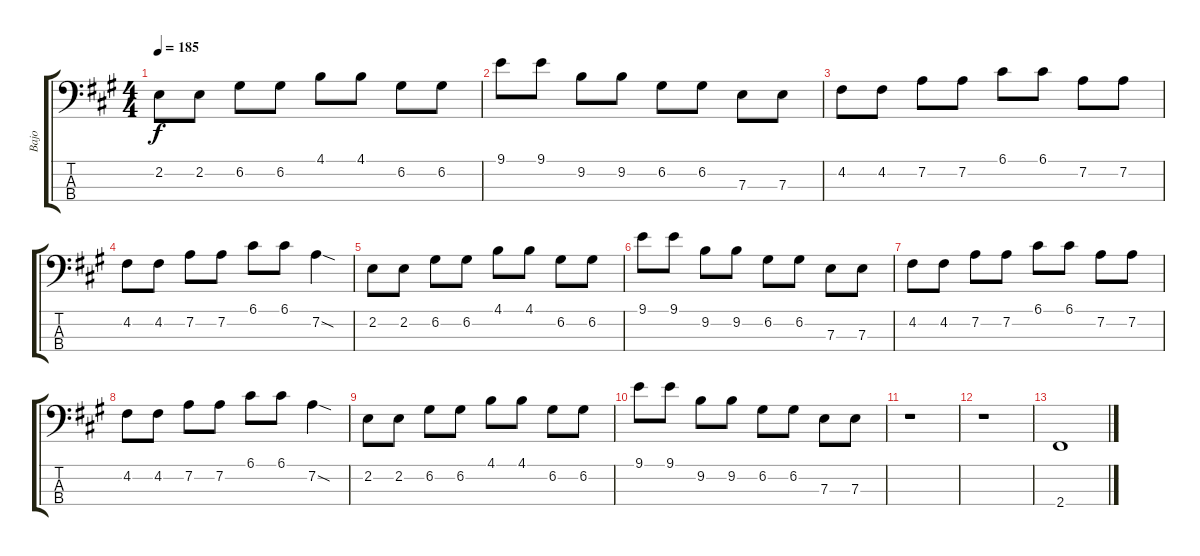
\track ("Bajo" "Bajo") {instrument electricbassfinger}
\staff {score tabs}
\tuning (G2 D2 A1 E1) {hide}
\ts (4 4)
\tempo 185
\clef f4
\ks a
2.2.8{dy f} 2.2.8 6.2.8 6.2.8 4.1.8 4.1.8 6.2.8 6.2.8 |
9.1.8 9.1.8 9.2.8 9.2.8 6.2.8 6.2.8 7.3.8 7.3.8 |
4.2.8 4.2.8 7.2.8 7.2.8 6.1.8 6.1.8 7.2.8 7.2.8 |
4.2.8 4.2.8 7.2.8 7.2.8 6.1.8 6.1.8 7.2{sod}.4 |
2.2.8 2.2.8 6.2.8 6.2.8 4.1.8 4.1.8 6.2.8 6.2.8 |
9.1.8 9.1.8 9.2.8 9.2.8 6.2.8 6.2.8 7.3.8 7.3.8 |
4.2.8 4.2.8 7.2.8 7.2.8 6.1.8 6.1.8 7.2.8 7.2.8 |
4.2.8 4.2.8 7.2.8 7.2.8 6.1.8 6.1.8 7.2{sod}.4 |
2.2.8 2.2.8 6.2.8 6.2.8 4.1.8 4.1.8 6.2.8 6.2.8 |
9.1.8 9.1.8 9.2.8 9.2.8 6.2.8 6.2.8 7.3.8 7.3.8 |
r.1 |
r.1 |
2.4.1
